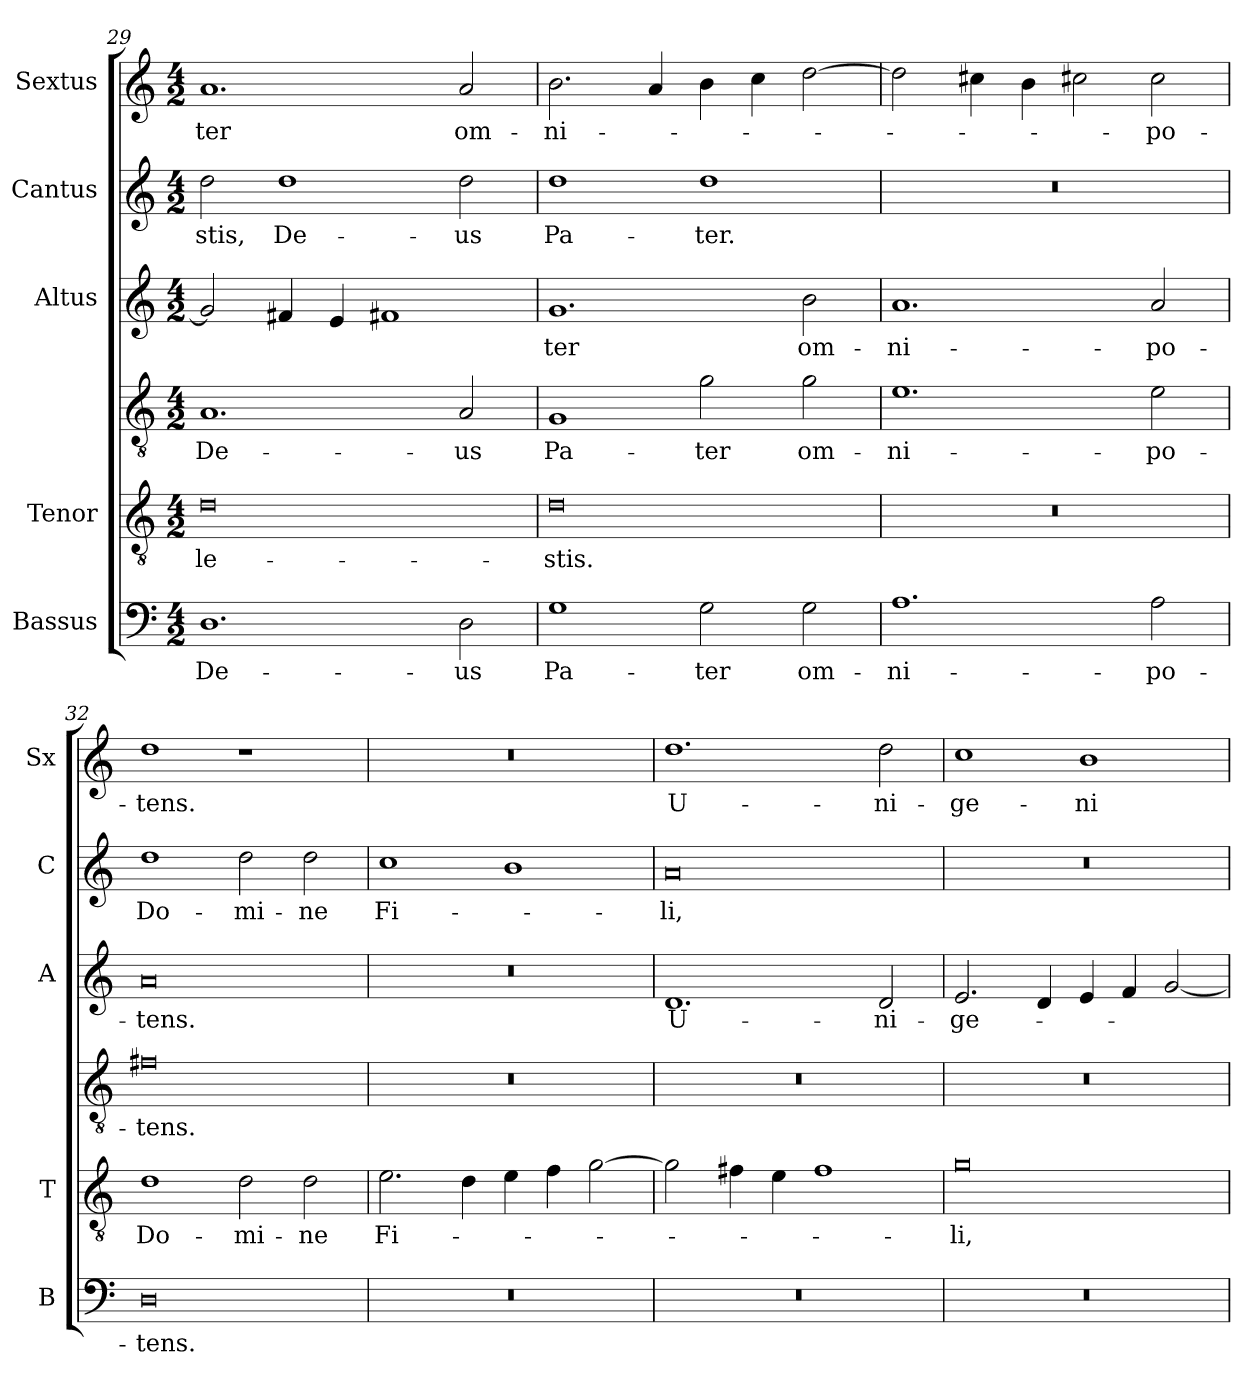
**kern	**text	**kern	**text	**kern	**text	**kern	**text	**kern	**text	**kern	**text
*part6	*part6	*part5	*part5	*part4	*part4	*part3	*part3	*part2	*part2	*part1	*part1
*staff6	*staff6	*staff5	*staff5	*staff4	*staff4	*staff3	*staff3	*staff2	*staff2	*staff1	*staff1
*I"Bassus	*	*I"Tenor	*	*	*	*I"Altus	*	*I"Cantus	*	*I"Sextus	*
*I'B	*	*I'T	*	*	*	*I'A	*	*I'C	*	*I'Sx	*
*clefF4	*	*clefGv2	*	*clefGv2	*	*clefG2	*	*clefG2	*	*clefG2	*
*	*	*ITrd7c12	*	*ITrd7c12	*	*	*	*	*	*	*
*k[]	*	*k[]	*	*k[]	*	*k[]	*	*k[]	*	*k[]	*
*C:	*	*C:	*	*C:	*	*C:	*	*C:	*	*C:	*
*M4/2	*	*M4/2	*	*M4/2	*	*M4/2	*	*M4/2	*	*M4/2	*
=29	=29	=29	=29	=29	=29	=29	=29	=29	=29	=29	=29
1.D\	De-	0D\	-le-	1.AA/	De-	2g/]	.	2dd\	-stis,	1.a/	-ter
.	.	.	.	.	.	4f#/	.	1dd\	De-	.	.
.	.	.	.	.	.	4e/	.	.	.	.	.
.	.	.	.	.	.	1f#X/	.	.	.	.	.
2D\	-us	.	.	2AA/	-us	.	.	2dd\	-us	2a/	om-
=30	=30	=30	=30	=30	=30	=30	=30	=30	=30	=30	=30
1G\	Pa-	0D\	-stis.	1GG/	Pa-	1.g/	-ter	1dd\	Pa-	2.b\	-ni-
.	.	.	.	.	.	.	.	.	.	4a/	.
2G\	-ter	.	.	2G\	-ter	.	.	1dd\	-ter.	4b\	.
.	.	.	.	.	.	.	.	.	.	4cc\	.
2G\	om-	.	.	2G\	om-	2b\	om-	.	.	[2dd\	.
=31	=31	=31	=31	=31	=31	=31	=31	=31	=31	=31	=31
1.A\	-ni-	0r	.	1.E\	-ni-	1.a/	-ni-	0r	.	2dd\]	.
.	.	.	.	.	.	.	.	.	.	4cc#\	.
.	.	.	.	.	.	.	.	.	.	4b\	.
.	.	.	.	.	.	.	.	.	.	2cc#X\	.
2A\	-po-	.	.	2E\	-po-	2a/	-po-	.	.	2cc#\	-po-
=32	=32	=32	=32	=32	=32	=32	=32	=32	=32	=32	=32
0D\	-tens.	1D\	Do-	0F#X\	-tens.	0a/	-tens.	1dd\	Do-	1dd\	-tens.
.	.	2D\	-mi-	.	.	.	.	2dd\	-mi-	1r	.
.	.	2D\	-ne	.	.	.	.	2dd\	-ne	.	.
=33	=33	=33	=33	=33	=33	=33	=33	=33	=33	=33	=33
0r	.	2.E\	Fi-	0r	.	0r	.	1cc\	Fi-	0r	.
.	.	4D\	.	.	.	.	.	.	.	.	.
.	.	4E\	.	.	.	.	.	1b\	.	.	.
.	.	4F\	.	.	.	.	.	.	.	.	.
.	.	[2G\	.	.	.	.	.	.	.	.	.
=34	=34	=34	=34	=34	=34	=34	=34	=34	=34	=34	=34
0r	.	2G\]	.	0r	.	1.d/	U-	0a/	-li,	1.dd\	U-
.	.	4F#\	.	.	.	.	.	.	.	.	.
.	.	4E\	.	.	.	.	.	.	.	.	.
.	.	1F#\	.	.	.	.	.	.	.	.	.
.	.	.	.	.	.	2d/	-ni-	.	.	2dd\	-ni-
=35	=35	=35	=35	=35	=35	=35	=35	=35	=35	=35	=35
0r	.	0G\	-li,	0r	.	2.e/	-ge-	0r	.	1cc\	-ge-
.	.	.	.	.	.	4d/	.	.	.	.	.
.	.	.	.	.	.	4e/	.	.	.	1b\	-ni-
.	.	.	.	.	.	4f/	.	.	.	.	.
.	.	.	.	.	.	[2g/	.	.	.	.	.
=	=	=	=	=	=	=	=	=	=	=	=
*-	*-	*-	*-	*-	*-	*-	*-	*-	*-	*-	*-
